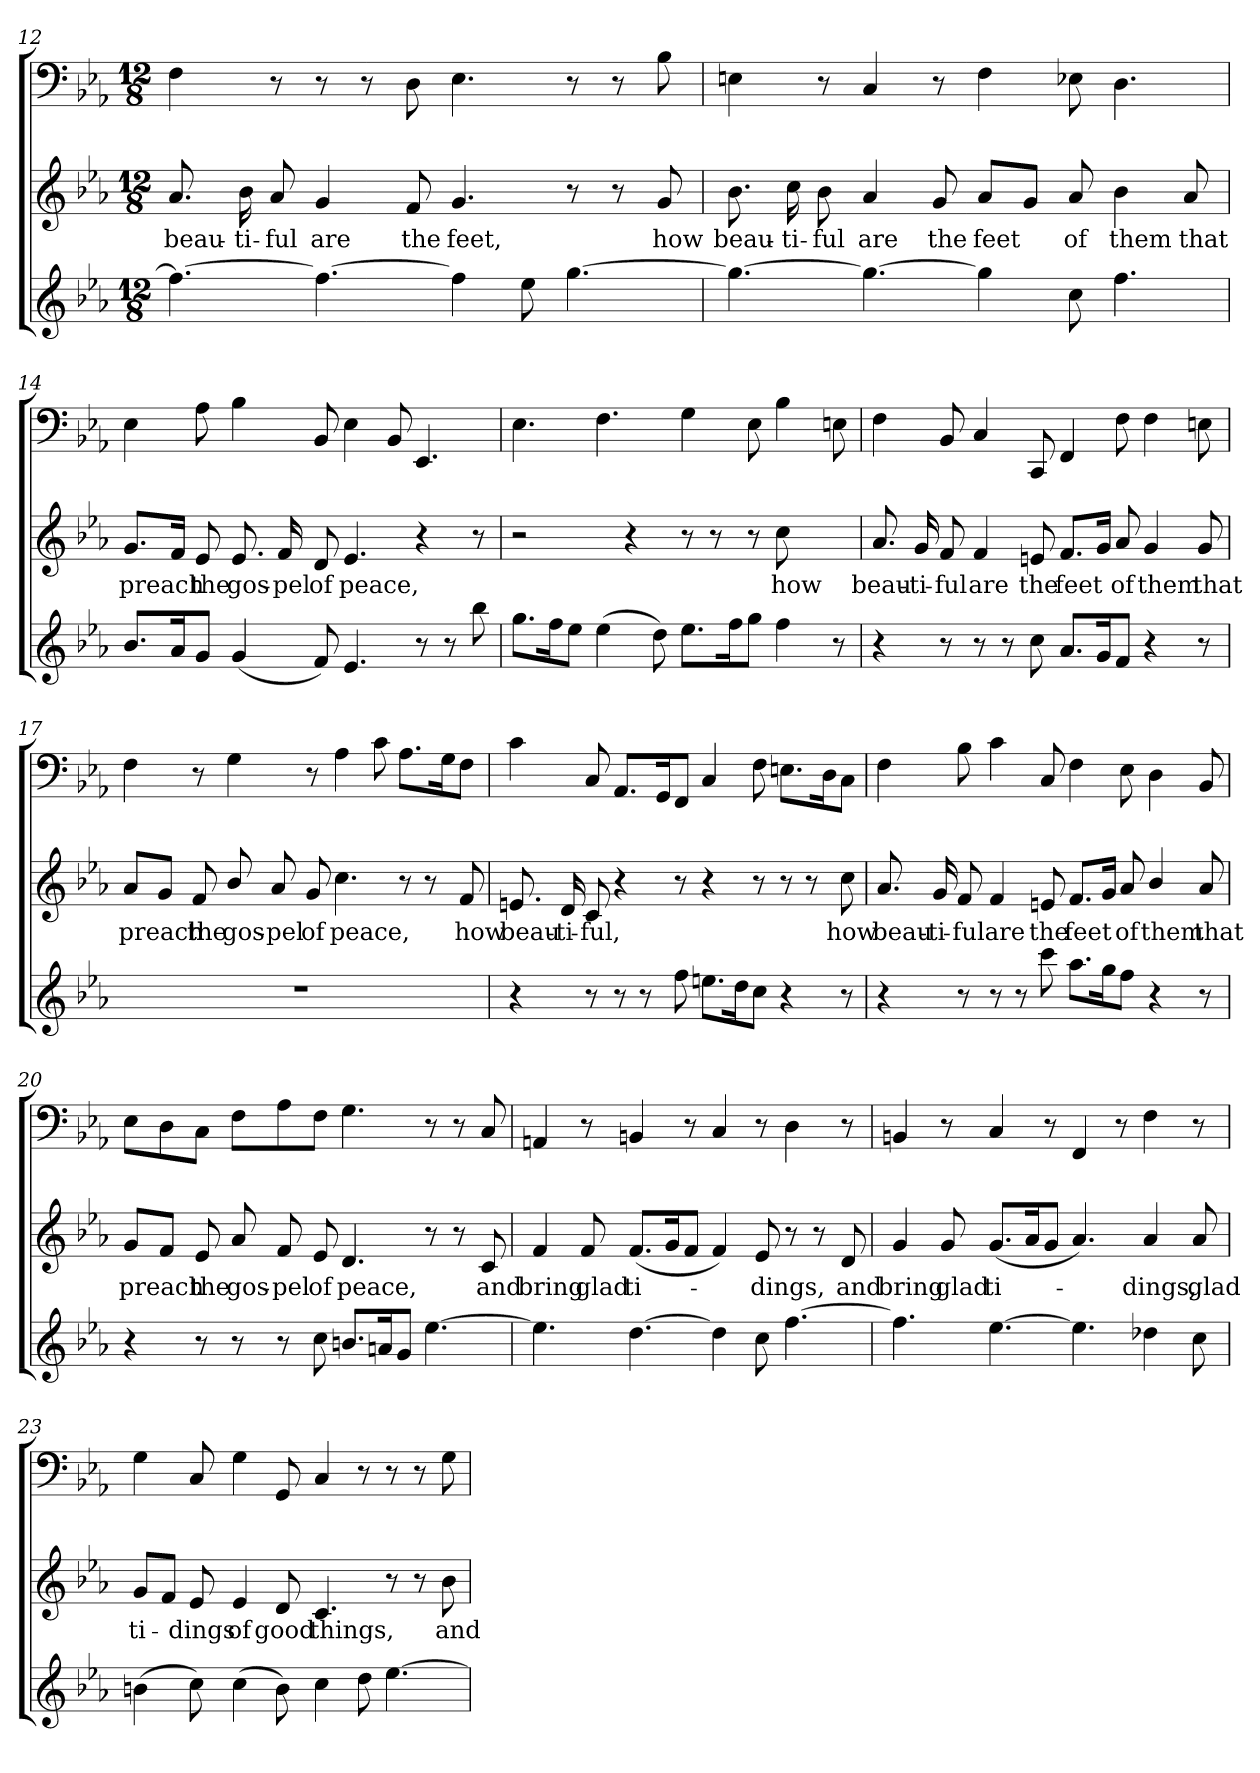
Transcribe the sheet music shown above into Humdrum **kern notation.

**kern	**kern	**text	**kern
*part3	*part2	*part2	*part1
*staff3	*staff2	*staff2	*staff1
*clefG2	*clefG2	*	*clefF4
*k[b-e-a-]	*k[b-e-a-]	*	*k[b-e-a-]
*c:	*c:	*	*c:
*M12/8	*M12/8	*	*M12/8
=12	=12	=12	=12
4.ff\_	8.a-/	beau-	4F\
.	16b-\	-ti-	.
.	8a-/	-ful	8r
4.ff\_	4g/	are	8r
.	.	.	8r
.	8f/	the	8D\
4ff\]	4.g/	feet,	4.E-\
8ee-\	.	.	.
[4.gg\	8r	.	8r
.	8r	.	8r
.	8g/	how	8B-\
=13	=13	=13	=13
4.gg\_	8.b-\	beau-	4En\
.	16cc\	-ti-	.
.	8b-\	-ful	8r
4.gg\_	4a-/	are	4C/
.	8g/	the	8r
4gg\]	8a-/L	feet	4F\
.	8g/J	.	.
8cc\	8a-/	of	8E-X\
4.ff\	4b-\	them	4.D\
.	8a-/	that	.
=14	=14	=14	=14
8.b-/L	8.g/L	preach	4E-\
16a-/K	16f/Jk	.	.
8g/J	8e-/	the	8A-\
(4g/	8.e-/	gos-	4B-\
.	16f/	-pel	.
8f/)	8d/	of	8BB-/
4.e-/	4.e-/	peace,	4E-\
.	.	.	8BB-/
8r	4r	.	4.EE-/
8r	.	.	.
8bb-\	8r	.	.
=15	=15	=15	=15
8.gg\L	2r	.	4.E-\
16ff\K	.	.	.
8ee-\J	.	.	.
(4ee-\	.	.	4.F\
.	4r	.	.
8dd\)	.	.	.
8.ee-\L	8r	.	4G\
.	8r	.	.
16ff\K	.	.	.
8gg\J	8r	.	8E-\
4ff\	8cc\	how	4B-\
.	4ryy	.	.
8r	.	.	8En\
=16	=16	=16	=16
4r	8.a-/	beau-	4F\
.	16g/	-ti-	.
8r	8f/	-ful	8BB-/
8r	4f/	are	4C/
8r	.	.	.
8cc\	8en/	the	8CC/
8.a-/L	8.f/L	feet	4FF/
16g/K	16g/Jk	.	.
8f/J	8a-/	of	8F\
4r	4g/	them	4F\
8r	8g/	that	8En\
=17	=17	=17	=17
1.r	8a-/L	preach	4F\
.	8g/J	.	.
.	8f/	the	8r
.	8b-/	gos-	4G\
.	8a-/	-pel	.
.	8g/	of	8r
.	4.cc\	peace,	4A-\
.	.	.	8c\
.	8r	.	8.A-\L
.	8r	.	.
.	.	.	16G\K
.	8f/	how	8F\J
=18	=18	=18	=18
4r	8.en/	beau-	4c\
.	16d/	-ti-	.
8r	8c/	-ful,	8C/
8r	4r	.	8.AA-/L
8r	.	.	.
.	.	.	16GG/K
8ff\	8r	.	8FF/J
8.een\L	4r	.	4C/
16dd\K	.	.	.
8cc\J	8r	.	8F\
4r	8r	.	8.En\L
.	8r	.	.
.	.	.	16D\K
8r	8cc\	how	8C\J
=19	=19	=19	=19
4r	8.a-/	beau-	4F\
.	16g/	-ti-	.
8r	8f/	-ful	8B-\
8r	4f/	are	4c\
8r	.	.	.
8ccc\	8en/	the	8C/
8.aa-\L	8.f/L	feet	4F\
16gg\K	16g/Jk	.	.
8ff\J	8a-/	of	8E-\
4r	4b-/	them	4D\
8r	8a-/	that	8BB-/
=20	=20	=20	=20
4r	8g/L	preach	8E-\L
.	8f/J	.	8D\
8r	8e-/	the	8C\J
8r	8a-/	gos-	8F\L
8r	8f/	-pel	8A-\
8cc\	8e-/	of	8F\J
8.bn/L	4.d/	peace,	4.G\
16an/K	.	.	.
8g/J	.	.	.
[4.ee-\	8r	.	8r
.	8r	.	8r
.	8c/	and	8C/
=21	=21	=21	=21
4.ee-\]	4f/	bring	4AAn/
.	8f/	glad	8r
[4.dd\	(8.f/L	ti-	4BBn/
.	16g/K	.	.
.	8f/J	.	8r
4dd\]	4f/)	.	4C/
8cc\	8e-/	-dings,	8r
[4.ff\	8r	.	4D\
.	8r	.	.
.	8d/	and	8r
=22	=22	=22	=22
4.ff\]	4g/	bring	4BBn/
.	8g/	glad	8r
[4.ee-\	(8.g/L	ti-	4C/
.	16a-/K	.	.
.	8g/J	.	8r
4.ee-\]	4.a-/)	.	4FF/
.	.	.	8r
4dd-X\	4a-/	-dings,	4F\
8cc\	8a-/	glad	8r
=23	=23	=23	=23
(4bn\	8g/L	ti-	4G\
.	8f/J	.	.
8cc\)	8e-/	-dings	8C/
(4cc\	4e-/	of	4G\
8b\)	8d/	good	8GG/
4cc\	4.c/	things,	4C/
8dd\	.	.	8r
[4.ee-\	8r	.	8r
.	8r	.	8r
.	8b-\	and	8G\
=	=	=	=
*-	*-	*-	*-
